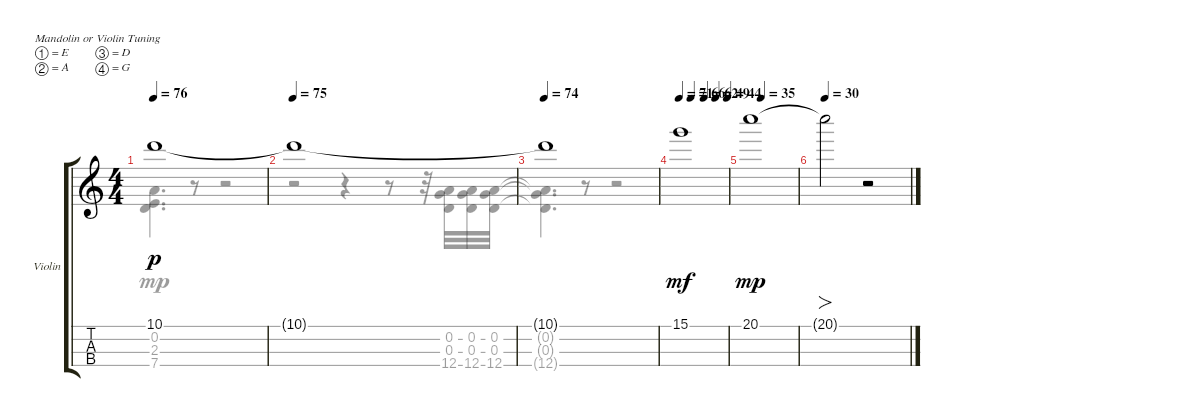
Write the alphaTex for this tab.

\defaultSystemsLayout 4
\bracketExtendMode groupsimilarinstruments
\firstSystemTrackNameOrientation horizontal
\otherSystemsTrackNameOrientation horizontal
\track ("Violin" "Violin") {instrument violin}
\staff {score tabs}
\tuning (E5 A4 D4 G3)
\voice
\ts (4 4)
\tempo 76
\clef g2
\scale
0.333333
\ks aminor
10.1{t}.1{dy p} |
\tempo 75
\scale
0.333333 10.1{t}.1 |
\tempo 74
\scale
0.333333 10.1{t}.1 |
\tempo 71
\tempo (66 0.24375)
\tempo (62 0.5125)
\tempo (49 0.75)
\tempo (44 0.99375)
\scale
0.333333 15.1.1{dy mf} |
\tempo (35 0.25)
\scale
0.333333 20.1.1{dy mp} |
\tempo (30 0.0125)
20.1{t}.2{fo} r.2
\voice
\clef g2
\ottava regular
\simile none
\scale
0.333333
\ks aminor
(0.2{t} 2.3{t} 7.4{t}).4{d dy mp} r.8 r.2 |
\scale
0.333333 r.2 r.4 r.8 r.32 (0.3 12.4 0.2).32 (0.3 12.4 0.2).32 (0.3 12.4 0.2).32 |
\scale
0.333333 (0.2{t} 12.4{t} 0.3{t}).4{d} r.8 r.2 |
\scale
0.333333 |
\scale
0.333333 |
